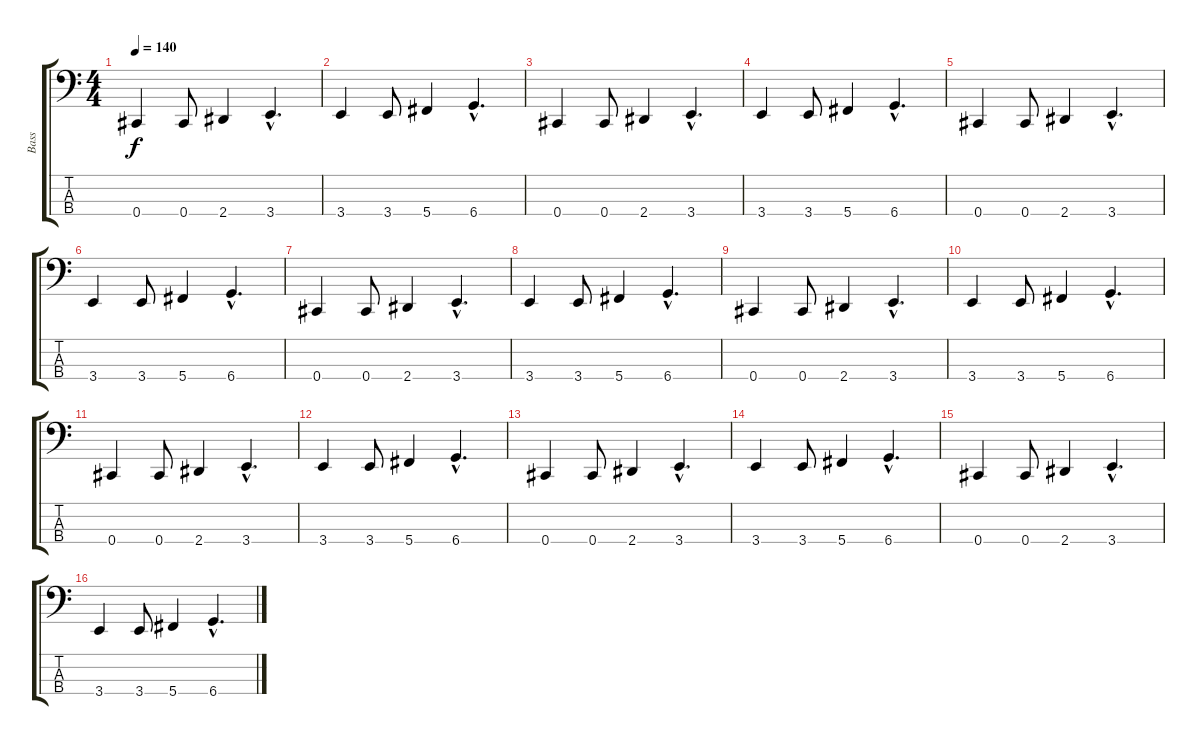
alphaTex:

\track ("Bass" "Bass") {instrument electricbassfinger}
\staff {score tabs}
\tuning (E2 B1 Gb1 Db1) {hide}
\ts (4 4)
\tempo 140
\clef f4
\ks c
0.4.4{dy f} 0.4.8 2.4.4 3.4{hac}.4{d} |
3.4.4 3.4.8 5.4.4 6.4{hac}.4{d} |
0.4.4 0.4.8 2.4.4 3.4{hac}.4{d} |
3.4.4 3.4.8 5.4.4 6.4{hac}.4{d} |
0.4.4 0.4.8 2.4.4 3.4{hac}.4{d} |
3.4.4 3.4.8 5.4.4 6.4{hac}.4{d} |
0.4.4 0.4.8 2.4.4 3.4{hac}.4{d} |
3.4.4 3.4.8 5.4.4 6.4{hac}.4{d} |
0.4.4 0.4.8 2.4.4 3.4{hac}.4{d} |
3.4.4 3.4.8 5.4.4 6.4{hac}.4{d} |
0.4.4 0.4.8 2.4.4 3.4{hac}.4{d} |
3.4.4 3.4.8 5.4.4 6.4{hac}.4{d} |
0.4.4 0.4.8 2.4.4 3.4{hac}.4{d} |
3.4.4 3.4.8 5.4.4 6.4{hac}.4{d} |
0.4.4 0.4.8 2.4.4 3.4{hac}.4{d} |
3.4.4 3.4.8 5.4.4 6.4{hac}.4{d}
